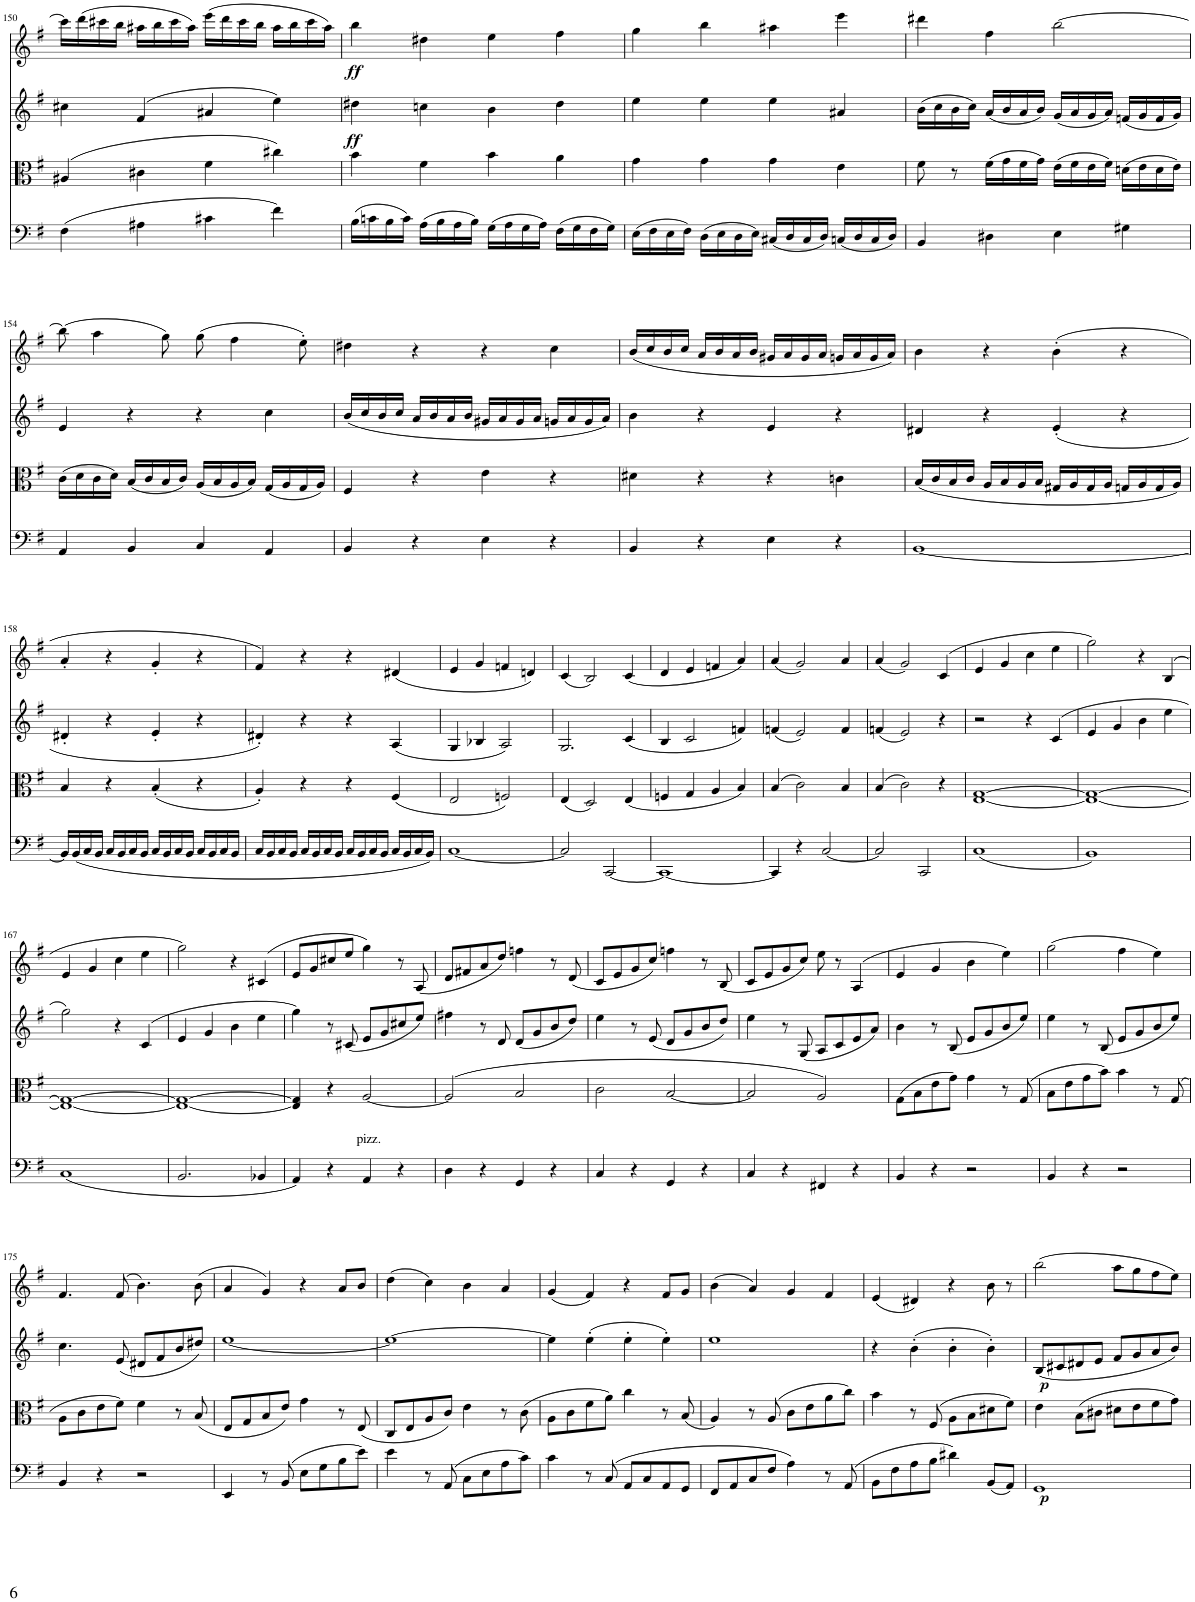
**kern	**dynam	**kern	**text	**kern	**dynam	**kern	**dynam
*part4	*part4	*part3	*part3	*part2	*part2	*part1	*part1
*staff4	*staff4	*staff3	*staff3	*staff2	*staff2	*staff1	*staff1
*I"Violoncello	*	*I"Viola	*	*I"Violin	*	*I"Violin	*
*I'Vc	*	*I'Vla	*	*I'Vln	*	*I'Vln	*
!!LO:PB:g=z
*clefF4	*	*clefC3	*	*clefG2	*	*clefG2	*
*k[f#]	*	*k[f#]	*	*k[f#]	*	*k[f#]	*
*M4/4	*	*M4/4	*	*M4/4	*	*M4/4	*
*met(c)	*	*met(c)	*	*met(c)	*	*met(c)	*
=150	=150	=150	=150	=150	=150	=150	=150
(4F#\	.	(4A#X/	.	4cc#X\	.	16ccc#\LL]	.
.	.	.	.	.	.	(16ddd\	.
.	.	.	.	.	.	16ccc#X\	.
.	.	.	.	.	.	16bb\JJ	.
4A#X\	.	4c#X\	.	(4f#/	.	16aa#X\LL	.
.	.	.	.	.	.	16bb\	.
.	.	.	.	.	.	16ccc#\	.
.	.	.	.	.	.	16aa#\JJ)	.
4c#X\	.	4f#\	.	4a#X/	.	(16eee\LL	.
.	.	.	.	.	.	16ddd\	.
.	.	.	.	.	.	16ccc#\	.
.	.	.	.	.	.	16bb\JJ	.
4f#\)	.	4cc#X\)	.	4ee\)	.	16aa#\LL	.
.	.	.	.	.	.	16bb\	.
.	.	.	.	.	.	16ccc#\	.
.	.	.	.	.	.	16aa#\JJ)	.
=151	=151	=151	=151	=151	=151	=151	=151
!	!	!	!	!	!LO:DY:b	!	!LO:DY:b
(16B\LL	.	4b\	.	4dd#X\	ff	4bb\	ff
16cn\	.	.	.	.	.	.	.
16B\	.	.	.	.	.	.	.
16c\JJ)	.	.	.	.	.	.	.
(16A\LL	.	4f#\	.	4ccn\	.	4dd#X\	.
16B\	.	.	.	.	.	.	.
16A\	.	.	.	.	.	.	.
16B\JJ)	.	.	.	.	.	.	.
(16G\LL	.	4b\	.	4b\	.	4ee\	.
16A\	.	.	.	.	.	.	.
16G\	.	.	.	.	.	.	.
16A\JJ)	.	.	.	.	.	.	.
(16F#\LL	.	4a\	.	4dd#\	.	4ff#\	.
16G\	.	.	.	.	.	.	.
16F#\	.	.	.	.	.	.	.
16G\JJ)	.	.	.	.	.	.	.
=152	=152	=152	=152	=152	=152	=152	=152
(16E\LL	.	4g\	.	4ee\	.	4gg\	.
16F#\	.	.	.	.	.	.	.
16E\	.	.	.	.	.	.	.
16F#\JJ)	.	.	.	.	.	.	.
(16D\LL	.	4g\	.	4ee\	.	4bb\	.
16E\	.	.	.	.	.	.	.
16D\	.	.	.	.	.	.	.
16E\JJ)	.	.	.	.	.	.	.
(16C#X/LL	.	4g\	.	4ee\	.	4aa#X\	.
16D/	.	.	.	.	.	.	.
16C#/	.	.	.	.	.	.	.
16D/JJ)	.	.	.	.	.	.	.
(16Cn/LL	.	4e\	.	4a#X/	.	4eee\	.
16D/	.	.	.	.	.	.	.
16C/	.	.	.	.	.	.	.
16D/JJ)	.	.	.	.	.	.	.
=153	=153	=153	=153	=153	=153	=153	=153
4BB/	.	8f#\	.	(16b\LL	.	4ddd#X\	.
.	.	.	.	16cc\	.	.	.
.	.	8r	.	16b\	.	.	.
.	.	.	.	16cc\JJ)	.	.	.
4D#X\	.	(16f#\LL	.	(16a/LL	.	4ff#\	.
.	.	16g\	.	16b/	.	.	.
.	.	16f#\	.	16a/	.	.	.
.	.	16g\JJ)	.	16b/JJ)	.	.	.
4E\	.	(16e\LL	.	(16g/LL	.	[2bb\	.
.	.	16f#\	.	16a/	.	.	.
.	.	16e\	.	16g/	.	.	.
.	.	16f#\JJ)	.	16a/JJ)	.	.	.
4G#X\	.	(16dn\LL	.	(16fn/LL	.	.	.
.	.	16e\	.	16g/	.	.	.
.	.	16d\	.	16f/	.	.	.
.	.	16e\JJ)	.	16g/JJ)	.	.	.
!!LO:LB:g=z
=154	=154	=154	=154	=154	=154	=154	=154
4AA/	.	(16c\LL	.	4e/	.	(8bb\]	.
.	.	16d\	.	.	.	.	.
.	.	16c\	.	.	.	4aa\	.
.	.	16d\JJ)	.	.	.	.	.
4BB/	.	(16B/LL	.	4r	.	.	.
.	.	16c/	.	.	.	.	.
.	.	16B/	.	.	.	8gg\)	.
.	.	16c/JJ)	.	.	.	.	.
4C/	.	(16A/LL	.	4r	.	(8gg\	.
.	.	16B/	.	.	.	.	.
.	.	16A/	.	.	.	4ff#\	.
.	.	16B/JJ)	.	.	.	.	.
4AA/	.	(16G/LL	.	4cc\	.	.	.
.	.	16A/	.	.	.	.	.
.	.	16G/	.	.	.	8ee'\)	.
.	.	16A/JJ)	.	.	.	.	.
=155	=155	=155	=155	=155	=155	=155	=155
4BB/	.	4F#/	.	(16b/LL	.	4dd#X\	.
.	.	.	.	16cc/	.	.	.
.	.	.	.	16b/	.	.	.
.	.	.	.	16cc/JJ	.	.	.
4r	.	4r	.	16a/LL	.	4r	.
.	.	.	.	16b/	.	.	.
.	.	.	.	16a/	.	.	.
.	.	.	.	16b/JJ	.	.	.
4E\	.	4e\	.	16g#X/LL	.	4r	.
.	.	.	.	16a/	.	.	.
.	.	.	.	16g#/	.	.	.
.	.	.	.	16a/JJ	.	.	.
4r	.	4r	.	16gn/LL	.	4cc\	.
.	.	.	.	16a/	.	.	.
.	.	.	.	16g/	.	.	.
.	.	.	.	16a/JJ)	.	.	.
=156	=156	=156	=156	=156	=156	=156	=156
4BB/	.	4d#X\	.	4b\	.	(16b/LL	.
.	.	.	.	.	.	16cc/	.
.	.	.	.	.	.	16b/	.
.	.	.	.	.	.	16cc/JJ	.
4r	.	4r	.	4r	.	16a/LL	.
.	.	.	.	.	.	16b/	.
.	.	.	.	.	.	16a/	.
.	.	.	.	.	.	16b/JJ	.
4E\	.	4r	.	4e/	.	16g#X/LL	.
.	.	.	.	.	.	16a/	.
.	.	.	.	.	.	16g#/	.
.	.	.	.	.	.	16a/JJ	.
4r	.	4cn\	.	4r	.	16gn/LL	.
.	.	.	.	.	.	16a/	.
.	.	.	.	.	.	16g/	.
.	.	.	.	.	.	16a/JJ)	.
=157	=157	=157	=157	=157	=157	=157	=157
[1BB	.	(16B/LL	.	4d#X/	.	4b\	.
.	.	16c/	.	.	.	.	.
.	.	16B/	.	.	.	.	.
.	.	16c/JJ	.	.	.	.	.
.	.	16A/LL	.	4r	.	4r	.
.	.	16B/	.	.	.	.	.
.	.	16A/	.	.	.	.	.
.	.	16B/JJ	.	.	.	.	.
.	.	16G#X/LL	.	(4e'/	.	(4b'\	.
.	.	16A/	.	.	.	.	.
.	.	16G#/	.	.	.	.	.
.	.	16A/JJ	.	.	.	.	.
.	.	16Gn/LL	.	4r	.	4r	.
.	.	16A/	.	.	.	.	.
.	.	16G/	.	.	.	.	.
.	.	16A/JJ)	.	.	.	.	.
!!LO:LB:g=z
=158	=158	=158	=158	=158	=158	=158	=158
16BB/LL]	.	4B/	.	4d#X'/	.	4a'/	.
(16BB/	.	.	.	.	.	.	.
16C/	.	.	.	.	.	.	.
16BB/JJ	.	.	.	.	.	.	.
16C/LL	.	4r	.	4r	.	4r	.
16BB/	.	.	.	.	.	.	.
16C/	.	.	.	.	.	.	.
16BB/JJ	.	.	.	.	.	.	.
16C/LL	.	(4B'/	.	4e'/	.	4g'/	.
16BB/	.	.	.	.	.	.	.
16C/	.	.	.	.	.	.	.
16BB/JJ	.	.	.	.	.	.	.
16C/LL	.	4r	.	4r	.	4r	.
16BB/	.	.	.	.	.	.	.
16C/	.	.	.	.	.	.	.
16BB/JJ	.	.	.	.	.	.	.
=159	=159	=159	=159	=159	=159	=159	=159
16C/LL	.	4A'/)	.	4d#X'/)	.	4f#/)	.
16BB/	.	.	.	.	.	.	.
16C/	.	.	.	.	.	.	.
16BB/JJ	.	.	.	.	.	.	.
16C/LL	.	4r	.	4r	.	4r	.
16BB/	.	.	.	.	.	.	.
16C/	.	.	.	.	.	.	.
16BB/JJ	.	.	.	.	.	.	.
16C/LL	.	4r	.	4r	.	4r	.
16BB/	.	.	.	.	.	.	.
16C/	.	.	.	.	.	.	.
16BB/JJ	.	.	.	.	.	.	.
16C/LL	.	(4F#/	.	(4A/	.	(4d#X/	.
16BB/	.	.	.	.	.	.	.
16C/	.	.	.	.	.	.	.
16BB/JJ)	.	.	.	.	.	.	.
=160	=160	=160	=160	=160	=160	=160	=160
[1C	.	2E/	.	4G/	.	4e/	.
.	.	.	.	4B-X/	.	4g/	.
.	.	2Fn/)	.	2A/)	.	4fn/	.
.	.	.	.	.	.	4dn/)	.
=161	=161	=161	=161	=161	=161	=161	=161
2C/]	.	(4E/	.	2.G/	.	(4c/	.
.	.	2D/)	.	.	.	2B/)	.
[2CC/	.	.	.	.	.	.	.
.	.	(4E/	.	(4c/	.	(4c/	.
=162	=162	=162	=162	=162	=162	=162	=162
1CC_	.	4Fn/	.	4B/	.	4d/	.
.	.	4G/	.	2c/	.	4e/	.
.	.	4A/	.	.	.	4fn/	.
.	.	4B/)	.	4fn/)	.	4a/)	.
=163	=163	=163	=163	=163	=163	=163	=163
4CC/]	.	(4B/	.	(4fn/	.	(4a/	.
4r	.	2c\)	.	2e/)	.	2g/)	.
[2C/	.	.	.	.	.	.	.
.	.	4B/	.	4f/	.	4a/	.
=164	=164	=164	=164	=164	=164	=164	=164
2C/]	.	(4B/	.	(4fn/	.	(4a/	.
.	.	2c\)	.	2e/)	.	2g/)	.
2CC/	.	.	.	.	.	.	.
.	.	4r	.	4r	.	(4c/	.
=165	=165	=165	=165	=165	=165	=165	=165
(1C	.	[1E [1G	.	2r	.	4e/	.
.	.	.	.	.	.	4g/	.
.	.	.	.	4r	.	4cc\	.
.	.	.	.	(4c/	.	4ee\	.
=166	=166	=166	=166	=166	=166	=166	=166
1BB)	.	1E_ 1G_	.	4e/	.	2gg\)	.
.	.	.	.	4g/	.	.	.
.	.	.	.	4b\	.	4r	.
.	.	.	.	4ee\	.	(4B/	.
!!LO:LB:g=z
=167	=167	=167	=167	=167	=167	=167	=167
(1C	.	1E_ 1G_	.	2gg\)	.	4e/	.
.	.	.	.	.	.	4g/	.
.	.	.	.	4r	.	4cc\	.
.	.	.	.	(4c/	.	4ee\	.
=168	=168	=168	=168	=168	=168	=168	=168
2.BB/	.	1E_ 1G_	.	4e/	.	2gg\)	.
.	.	.	.	4g/	.	.	.
.	.	.	.	4b\	.	4r	.
4BB-X/	.	.	.	4ee\	.	(4c#X/	.
=169	=169	=169	=169	=169	=169	=169	=169
4AA/)	.	4E/] 4G/]	.	4gg\)	.	8e/L	.
.	.	.	.	.	.	8g/	.
4r	.	4r	.	8r	.	8cc#X/	.
.	.	.	.	(8c#X/	.	8ee/J	.
!	!	!	!LO:LY:b	!	!	!	!
4AA/	.	[2A/	pizz.	8e/L	.	4gg\)	.
.	.	.	.	8g/	.	.	.
4r	.	.	.	8cc#X/	.	8r	.
.	.	.	.	8ee/J)	.	(8A/	.
=170	=170	=170	=170	=170	=170	=170	=170
4D\	.	(2A/]	.	4ff#X\	.	8d/L	.
.	.	.	.	.	.	8f#X/	.
4r	.	.	.	8r	.	8a/	.
.	.	.	.	8d/	.	8dd/J)	.
4GG/	.	2B/	.	(8d/L	.	4ffn\	.
.	.	.	.	8g/	.	.	.
4r	.	.	.	8b/	.	8r	.
.	.	.	.	8dd/J)	.	(8d/	.
=171	=171	=171	=171	=171	=171	=171	=171
4C/	.	2c\	.	4ee\	.	8c/L	.
.	.	.	.	.	.	8e/	.
4r	.	.	.	8r	.	8g/	.
.	.	.	.	(8e/	.	8cc/J)	.
4GG/	.	[2B/	.	8d/L	.	4ffn\	.
.	.	.	.	8g/	.	.	.
4r	.	.	.	8b/	.	8r	.
.	.	.	.	8dd/J)	.	(8B/	.
=172	=172	=172	=172	=172	=172	=172	=172
4C/	.	2B/]	.	4ee\	.	8c/L	.
.	.	.	.	.	.	8e/	.
4r	.	.	.	8r	.	8g/	.
.	.	.	.	(8G/	.	8cc/J)	.
4FF#X/	.	2A/)	.	8A/L	.	8ee\	.
.	.	.	.	8c/	.	8r	.
4r	.	.	.	8e/	.	(4A/	.
.	.	.	.	8a/J)	.	.	.
=173	=173	=173	=173	=173	=173	=173	=173
4BB/	.	(8G\L	.	4b\	.	4e/	.
.	.	8B\	.	.	.	.	.
4r	.	8e\	.	8r	.	4g/	.
.	.	8g\J)	.	(8B/	.	.	.
2r	.	4g\	.	8e/L	.	4b\	.
.	.	.	.	8g/	.	.	.
.	.	8r	.	8b/	.	4ee\)	.
.	.	(8G/	.	8ee/J)	.	.	.
=174	=174	=174	=174	=174	=174	=174	=174
4BB/	.	8B\L	.	4ee\	.	(2gg\	.
.	.	8e\	.	.	.	.	.
4r	.	8g\	.	8r	.	.	.
.	.	8b\J)	.	(8B/	.	.	.
2r	.	4b\	.	8e/L	.	4ff#\	.
.	.	.	.	8g/	.	.	.
.	.	8r	.	8b/	.	4ee\)	.
.	.	(8G/	.	8ee/J)	.	.	.
!!LO:LB:g=z
=175	=175	=175	=175	=175	=175	=175	=175
4BB/	.	8A\L	.	4.cc\	.	4.f#/	.
.	.	8c\	.	.	.	.	.
4r	.	8e\	.	.	.	.	.
.	.	8f#\J)	.	(8e/	.	(8f#/	.
2r	.	4f#\	.	8d#X/L	.	4.b\)	.
.	.	.	.	8f#/	.	.	.
.	.	8r	.	8b/	.	.	.
.	.	(8B/	.	8dd#X/J)	.	(8b\	.
=176	=176	=176	=176	=176	=176	=176	=176
4EE/	.	8E/L	.	[1ee	.	4a/	.
.	.	8G/	.	.	.	.	.
8r	.	8B/	.	.	.	4g/)	.
(8BB/	.	8e/J)	.	.	.	.	.
8E\L	.	4g\	.	.	.	4r	.
8G\	.	.	.	.	.	.	.
8B\	.	8r	.	.	.	8a/L	.
8e\J)	.	(8E/	.	.	.	8b/J	.
=177	=177	=177	=177	=177	=177	=177	=177
4e\	.	8C/L	.	1ee_	.	(4dd\	.
.	.	8E/	.	.	.	.	.
8r	.	8A/	.	.	.	4cc\)	.
(8AA/	.	8c/J)	.	.	.	.	.
8C\L	.	4e\	.	.	.	4b\	.
8E\	.	.	.	.	.	.	.
8A\	.	8r	.	.	.	4a/	.
8c\J)	.	(8c\	.	.	.	.	.
=178	=178	=178	=178	=178	=178	=178	=178
4c\	.	8A\L	.	4ee\]	.	(4g/	.
.	.	8c\	.	.	.	.	.
8r	.	8f#\	.	(4ee'\	.	4f#/)	.
(8C/	.	8a\J)	.	.	.	.	.
8AA/L	.	4cc\	.	4ee'\	.	4r	.
8C/	.	.	.	.	.	.	.
8AA/	.	8r	.	4ee'\)	.	8f#/L	.
8GG/J	.	(8B/	.	.	.	8g/J	.
=179	=179	=179	=179	=179	=179	=179	=179
8FF#/L	.	4A/)	.	1ee	.	(4b\	.
8AA/	.	.	.	.	.	.	.
8C/	.	8r	.	.	.	4a/)	.
8F#/J	.	(8A/	.	.	.	.	.
4A\)	.	8c\L	.	.	.	4g/	.
.	.	8e\	.	.	.	.	.
8r	.	8a\	.	.	.	4f#/	.
(8AA/	.	8cc\J)	.	.	.	.	.
=180	=180	=180	=180	=180	=180	=180	=180
8BB\L	.	4b\	.	4r	.	(4e/	.
8F#\	.	.	.	.	.	.	.
8A\	.	8r	.	(4b'\	.	4d#X/)	.
8B\J	.	(8F#/	.	.	.	.	.
4d#X\)	.	8A\L	.	4b'\	.	4r	.
.	.	8B\	.	.	.	.	.
(8BB/L	.	8d#X\	.	4b'\)	.	8b\	.
8AA/J)	.	8f#\J)	.	.	.	8r	.
=181	=181	=181	=181	=181	=181	=181	=181
!	!LO:DY:b	!	!	!	!LO:DY:b	!	!
1GG	p	4e\	.	(8B/L	p	(2bb\	.
.	.	.	.	8c#X/	.	.	.
.	.	(8B\L	.	8d#X/	.	.	.
.	.	8c#X\J	.	8e/J	.	.	.
.	.	8d#X\L	.	8f#/L	.	8aa\L	.
.	.	8e\	.	8g/	.	8gg\	.
.	.	8f#\	.	8a/	.	8ff#\	.
.	.	8g\J)	.	8b/J)	.	8ee\J)	.
=	=	=	=	=	=	=	=
*-	*-	*-	*-	*-	*-	*-	*-
